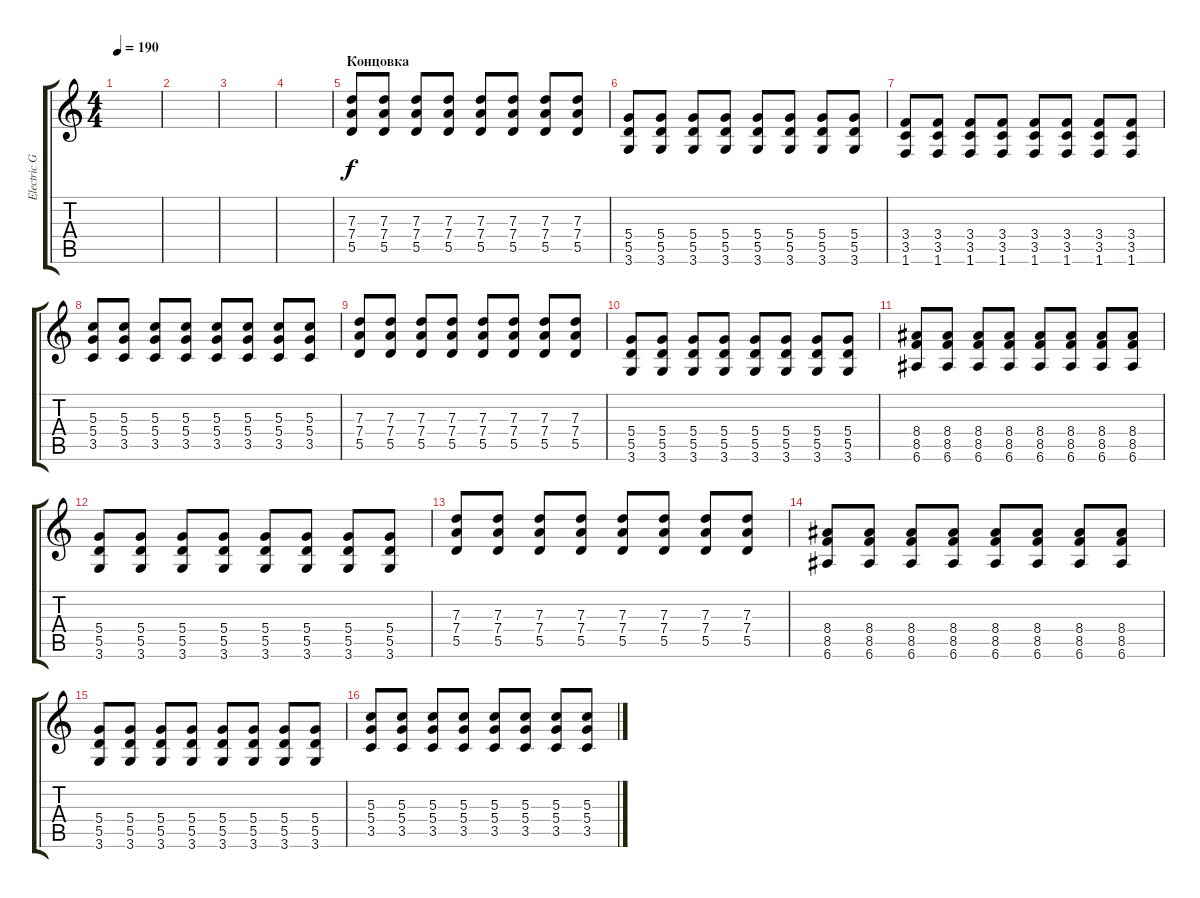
\track ("Electric Guitar" "Electric G") {instrument distortionguitar}
\staff {score tabs}
\tuning (E4 B3 G3 D3 A2 E2) {hide}
\ts (4 4)
\tempo 190
\clef g2
\ks c
|
|
|
|
\section ("" "Концовка")
(7.3 7.4 5.5).8 (7.3 7.4 5.5).8 (7.3 7.4 5.5).8 (7.3 7.4 5.5).8 (7.3 7.4 5.5).8 (7.3 7.4 5.5).8 (7.3 7.4 5.5).8 (7.3 7.4 5.5).8 |
(5.4 5.5 3.6).8 (5.4 5.5 3.6).8 (5.4 5.5 3.6).8 (5.4 5.5 3.6).8 (5.4 5.5 3.6).8 (5.4 5.5 3.6).8 (5.4 5.5 3.6).8 (5.4 5.5 3.6).8 |
(3.4 3.5 1.6).8 (3.4 3.5 1.6).8 (3.4 3.5 1.6).8 (3.4 3.5 1.6).8 (3.4 3.5 1.6).8 (3.4 3.5 1.6).8 (3.4 3.5 1.6).8 (3.4 3.5 1.6).8 |
(5.3 5.4 3.5).8 (5.3 5.4 3.5).8 (5.3 5.4 3.5).8 (5.3 5.4 3.5).8 (5.3 5.4 3.5).8 (5.3 5.4 3.5).8 (5.3 5.4 3.5).8 (5.3 5.4 3.5).8 |
(7.3 7.4 5.5).8 (7.3 7.4 5.5).8 (7.3 7.4 5.5).8 (7.3 7.4 5.5).8 (7.3 7.4 5.5).8 (7.3 7.4 5.5).8 (7.3 7.4 5.5).8 (7.3 7.4 5.5).8 |
(5.4 5.5 3.6).8 (5.4 5.5 3.6).8 (5.4 5.5 3.6).8 (5.4 5.5 3.6).8 (5.4 5.5 3.6).8 (5.4 5.5 3.6).8 (5.4 5.5 3.6).8 (5.4 5.5 3.6).8 |
(8.4 8.5 6.6).8 (8.4 8.5 6.6).8 (8.4 8.5 6.6).8 (8.4 8.5 6.6).8 (8.4 8.5 6.6).8 (8.4 8.5 6.6).8 (8.4 8.5 6.6).8 (8.4 8.5 6.6).8 |
(5.4 5.5 3.6).8 (5.4 5.5 3.6).8 (5.4 5.5 3.6).8 (5.4 5.5 3.6).8 (5.4 5.5 3.6).8 (5.4 5.5 3.6).8 (5.4 5.5 3.6).8 (5.4 5.5 3.6).8 |
(7.3 7.4 5.5).8 (7.3 7.4 5.5).8 (7.3 7.4 5.5).8 (7.3 7.4 5.5).8 (7.3 7.4 5.5).8 (7.3 7.4 5.5).8 (7.3 7.4 5.5).8 (7.3 7.4 5.5).8 |
(8.4 8.5 6.6).8 (8.4 8.5 6.6).8 (8.4 8.5 6.6).8 (8.4 8.5 6.6).8 (8.4 8.5 6.6).8 (8.4 8.5 6.6).8 (8.4 8.5 6.6).8 (8.4 8.5 6.6).8 |
(5.4 5.5 3.6).8 (5.4 5.5 3.6).8 (5.4 5.5 3.6).8 (5.4 5.5 3.6).8 (5.4 5.5 3.6).8 (5.4 5.5 3.6).8 (5.4 5.5 3.6).8 (5.4 5.5 3.6).8 |
(5.3 5.4 3.5).8 (5.3 5.4 3.5).8 (5.3 5.4 3.5).8 (5.3 5.4 3.5).8 (5.3 5.4 3.5).8 (5.3 5.4 3.5).8 (5.3 5.4 3.5).8 (5.3 5.4 3.5).8
